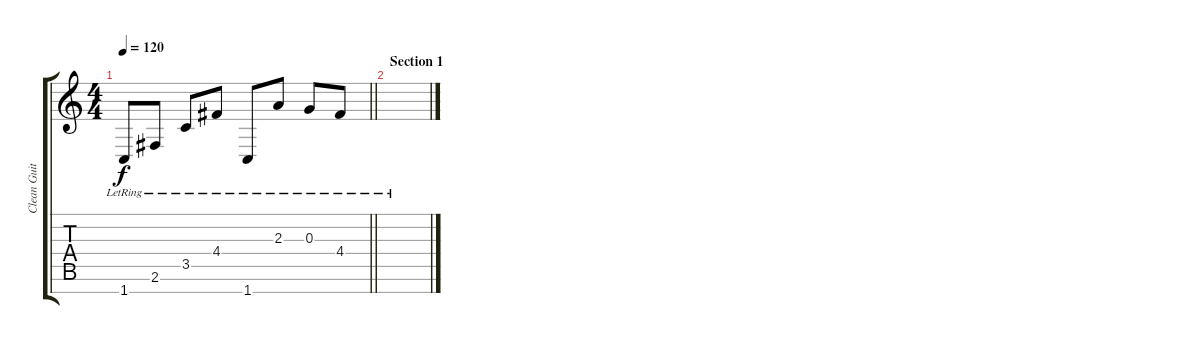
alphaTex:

\track ("Clean Guitar R" "Clean Guit") {instrument electricguitarmuted}
\staff {score tabs}
\tuning (E4 B3 G3 D3 A2 E2 B1) {hide}
\ts (4 4)
\tempo 120
\clef g2
\barLineRight lightlight
\ks c
1.7{lr}.8{dy f} 2.6{lr}.8 3.5{lr}.8 4.4{lr}.8 1.7{lr}.8 2.3{lr}.8 0.3{lr}.8 4.4{lr}.8 |
\section ("" "Section 1")
